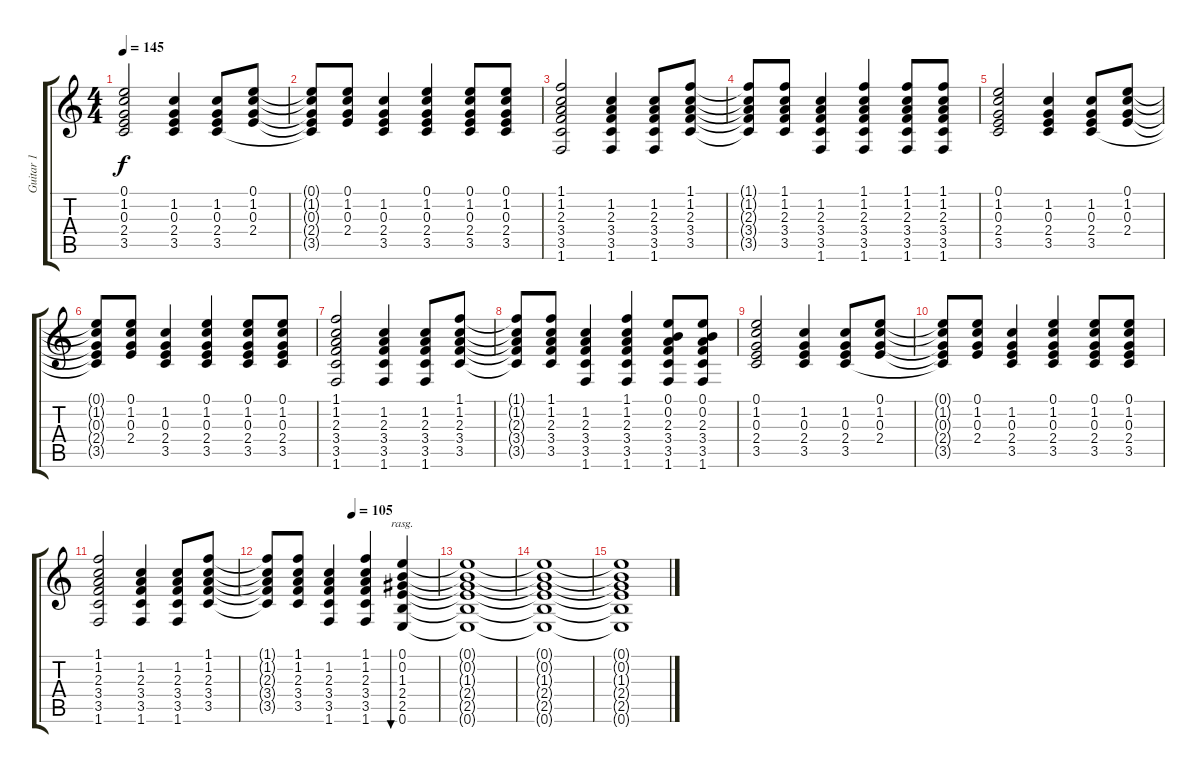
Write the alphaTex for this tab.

\track ("Guitar 1" "Guitar 1") {instrument overdrivenguitar}
\staff {score tabs}
\tuning (E4 B3 G3 D3 A2 E2) {hide}
\ts (4 4)
\tempo 145
\clef g2
\ks c
(0.1 1.2 0.3 2.4 3.5).2{dy f} (1.2 0.3 2.4 3.5).4 (1.2 0.3 2.4 3.5).8 (0.1 1.2 0.3 2.4).8 |
(0.1{t} 1.2{t} 0.3{t} 2.4{t} 3.5{t}).8 (0.1 1.2 0.3 2.4).8 (1.2 0.3 2.4 3.5).4 (0.1 1.2 0.3 2.4 3.5).4 (0.1 1.2 0.3 2.4 3.5).8 (0.1 1.2 0.3 2.4 3.5).8 |
(1.1 1.2 2.3 3.4 3.5 1.6).2 (1.2 2.3 3.4 3.5 1.6).4 (1.2 2.3 3.4 3.5 1.6).8 (1.1 1.2 2.3 3.4 3.5).8 |
(1.1{t} 1.2{t} 2.3{t} 3.4{t} 3.5{t}).8 (1.1 1.2 2.3 3.4 3.5).8 (1.2 2.3 3.4 3.5 1.6).4 (1.1 1.2 2.3 3.4 3.5 1.6).4 (1.1 1.2 2.3 3.4 3.5 1.6).8 (1.1 1.2 2.3 3.4 3.5 1.6).8 |
(0.1 1.2 0.3 2.4 3.5).2 (1.2 0.3 2.4 3.5).4 (1.2 0.3 2.4 3.5).8 (0.1 1.2 0.3 2.4).8 |
(0.1{t} 1.2{t} 0.3{t} 2.4{t} 3.5{t}).8 (0.1 1.2 0.3 2.4).8 (1.2 0.3 2.4 3.5).4 (0.1 1.2 0.3 2.4 3.5).4 (0.1 1.2 0.3 2.4 3.5).8 (0.1 1.2 0.3 2.4 3.5).8 |
(1.1 1.2 2.3 3.4 3.5 1.6).2 (1.2 2.3 3.4 3.5 1.6).4 (1.2 2.3 3.4 3.5 1.6).8 (1.1 1.2 2.3 3.4 3.5).8 |
(1.1{t} 1.2{t} 2.3{t} 3.4{t} 3.5{t}).8 (1.1 1.2 2.3 3.4 3.5).8 (1.2 2.3 3.4 3.5 1.6).4 (1.1 1.2 2.3 3.4 3.5 1.6).4 (0.1 0.2 2.3 3.4 3.5 1.6).8 (0.1 0.2 2.3 3.4 3.5 1.6).8 |
(0.1 1.2 0.3 2.4 3.5).2 (1.2 0.3 2.4 3.5).4 (1.2 0.3 2.4 3.5).8 (0.1 1.2 0.3 2.4).8 |
(0.1{t} 1.2{t} 0.3{t} 2.4{t} 3.5{t}).8 (0.1 1.2 0.3 2.4).8 (1.2 0.3 2.4 3.5).4 (0.1 1.2 0.3 2.4 3.5).4 (0.1 1.2 0.3 2.4 3.5).8 (0.1 1.2 0.3 2.4 3.5).8 |
(1.1 1.2 2.3 3.4 3.5 1.6).2 (1.2 2.3 3.4 3.5 1.6).4 (1.2 2.3 3.4 3.5 1.6).8 (1.1 1.2 2.3 3.4 3.5).8 |
\tempo (105 0.5)
(1.1{t} 1.2{t} 2.3{t} 3.4{t} 3.5{t}).8 (1.1 1.2 2.3 3.4 3.5).8 (1.2 2.3 3.4 3.5 1.6).4 (1.1 1.2 2.3 3.4 3.5 1.6).4 (0.1 0.2 1.3 2.4 2.5 0.6).4{bu 480 rasg ii instrument overdrivenguitar} |
(0.1{t} 0.2{t} 1.3{t} 2.4{t} 2.5{t} 0.6{t}).1 |
(0.1{t} 0.2{t} 1.3{t} 2.4{t} 2.5{t} 0.6{t}).1 |
(0.1{t} 0.2{t} 1.3{t} 2.4{t} 2.5{t} 0.6{t}).1
